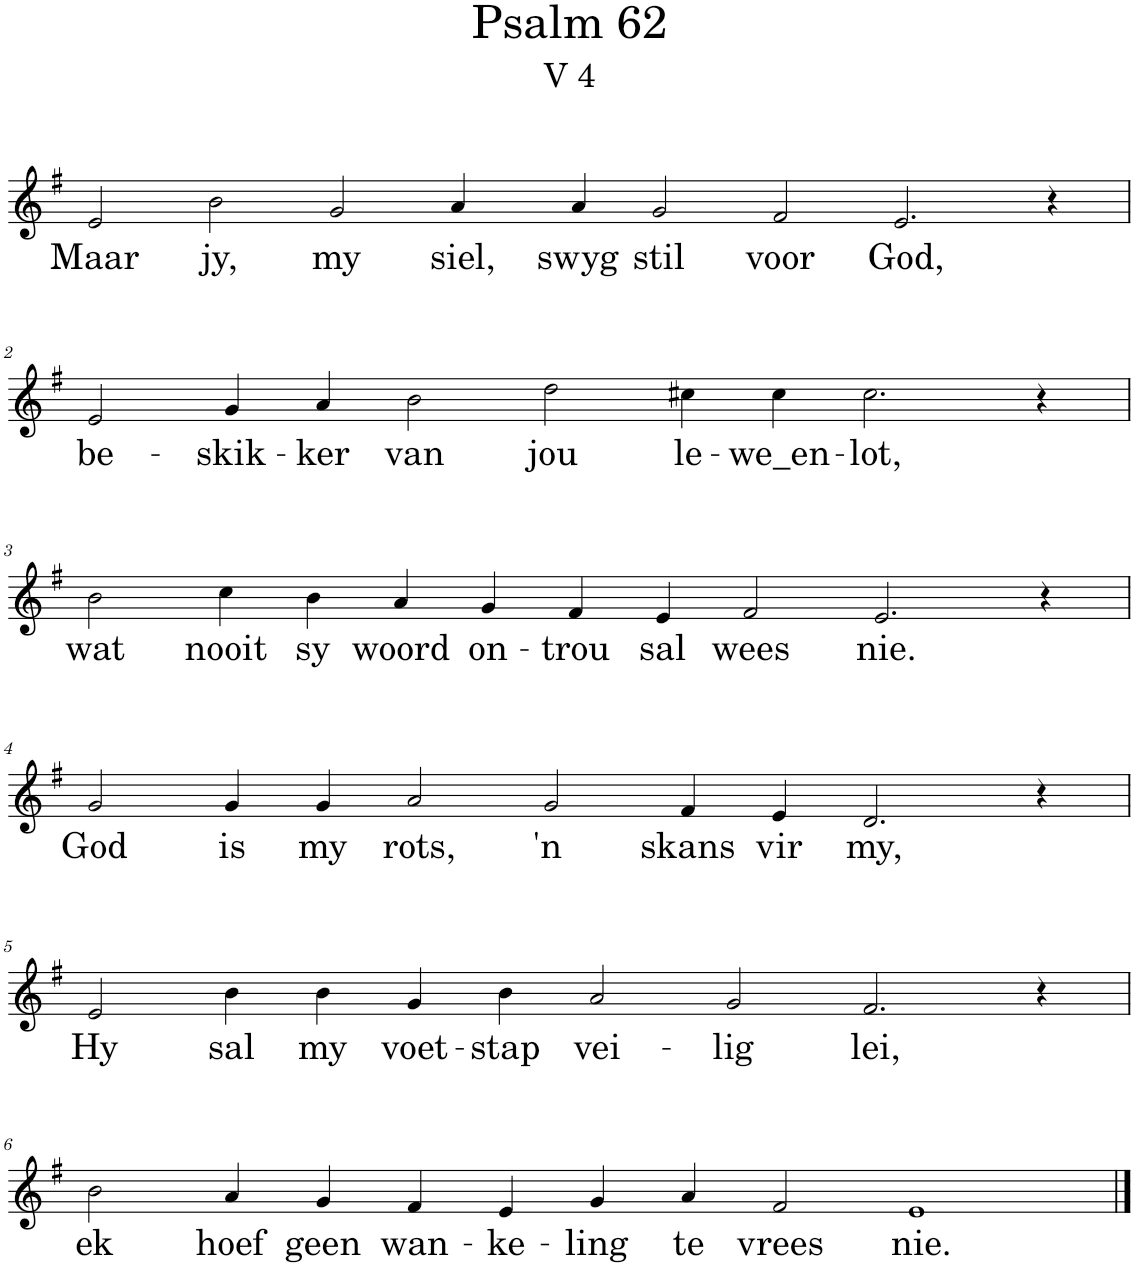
**kern	**text
*part1	*part1
*staff1	*staff1
*I"Pipe Organ	*
*I'Org.	*
*clefG2	*
*k[f#]	*
*M16/4	*
=1	=1
!	!LO:LY:b
2e/	Maar
!	!LO:LY:b
2b\	jy,
!	!LO:LY:b
2g/	my
!	!LO:LY:b
4a/	siel,
!	!LO:LY:b
4a/	swyg
!	!LO:LY:b
2g/	stil
!	!LO:LY:b
2f#/	voor
!	!LO:LY:b
2.e/	God,
4r	.
!!LO:LB:g=z
=2	=2
*M14/4	*
!	!LO:LY:b
2e/	be-
!	!LO:LY:b
4g/	-skik-
!	!LO:LY:b
4a/	-ker
!	!LO:LY:b
2b\	van
!	!LO:LY:b
2dd\	jou
!	!LO:LY:b
4cc#X\	le-
!	!LO:LY:b
4cc#\	-we_en-
!	!LO:LY:b
2.cc#\	-lot,
4r	.
!!LO:LB:g=z
=3	=3
*M14/4	*
!	!LO:LY:b
2b\	wat
!	!LO:LY:b
4cc\	nooit
!	!LO:LY:b
4b\	sy
!	!LO:LY:b
4a/	woord
!	!LO:LY:b
4g/	on-
!	!LO:LY:b
4f#/	-trou
!	!LO:LY:b
4e/	sal
!	!LO:LY:b
2f#/	wees
!	!LO:LY:b
2.e/	nie.
4r	.
!!LO:LB:g=z
=4	=4
!	!LO:LY:b
2g/	God
!	!LO:LY:b
4g/	is
!	!LO:LY:b
4g/	my
!	!LO:LY:b
2a/	rots,
!	!LO:LY:b
2g/	'n
!	!LO:LY:b
4f#/	skans
!	!LO:LY:b
4e/	vir
!	!LO:LY:b
2.d/	my,
4r	.
!!LO:LB:g=z
=5	=5
!	!LO:LY:b
2e/	Hy
!	!LO:LY:b
4b\	sal
!	!LO:LY:b
4b\	my
!	!LO:LY:b
4g/	voet-
!	!LO:LY:b
4b\	-stap
!	!LO:LY:b
2a/	vei-
!	!LO:LY:b
2g/	-lig
!	!LO:LY:b
2.f#/	lei,
4r	.
!!LO:LB:g=z
=6	=6
!	!LO:LY:b
2b\	ek
!	!LO:LY:b
4a/	hoef
!	!LO:LY:b
4g/	geen
!	!LO:LY:b
4f#/	wan-
!	!LO:LY:b
4e/	-ke-
!	!LO:LY:b
4g/	-ling
!	!LO:LY:b
4a/	te
!	!LO:LY:b
2f#/	vrees
!	!LO:LY:b
1e	nie.
==	==
*-	*-
